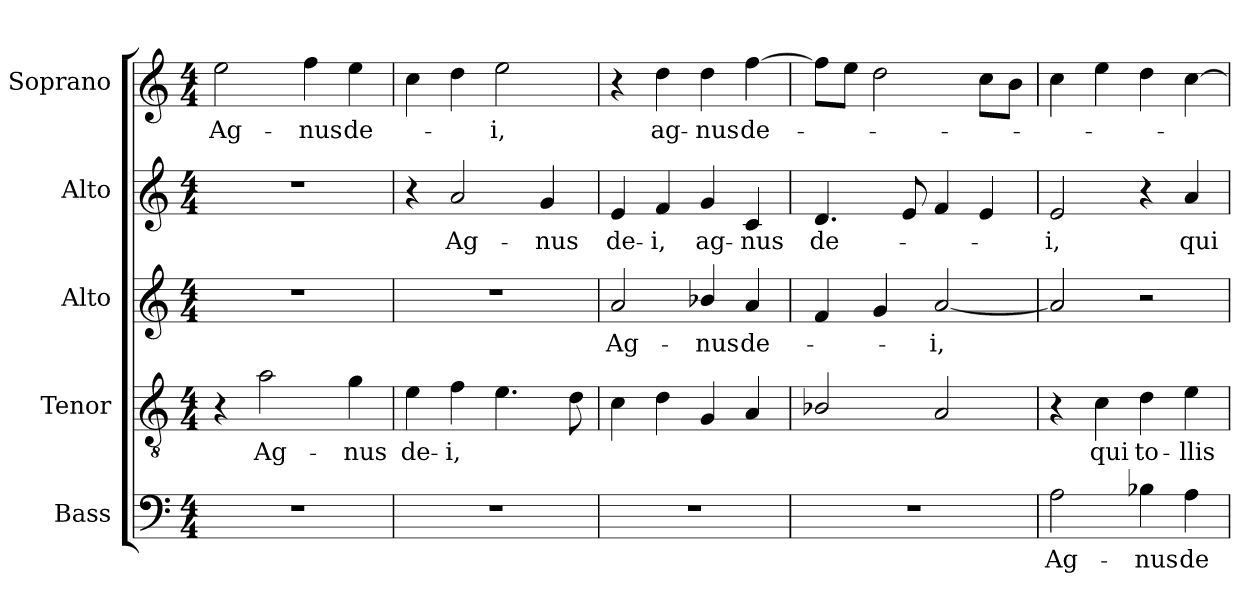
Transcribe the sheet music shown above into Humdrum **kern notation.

**kern	**text	**kern	**text	**kern	**text	**kern	**text	**kern	**text
*part5	*part5	*part4	*part4	*part3	*part3	*part2	*part2	*part1	*part1
*staff5	*staff5	*staff4	*staff4	*staff3	*staff3	*staff2	*staff2	*staff1	*staff1
*I"Bass	*	*I"Tenor	*	*I"Alto	*	*I"Alto	*	*I"Soprano	*
*I'B.	*	*I'T.	*	*I'A.	*	*I'A.	*	*I'S.	*
!!LO:PB:g=z
*clefF4	*	*clefGv2	*	*clefG2	*	*clefG2	*	*clefG2	*
*	*	*ITrd7c12	*	*	*	*	*	*	*
*k[]	*	*k[]	*	*k[]	*	*k[]	*	*k[]	*
*C:	*	*C:	*	*C:	*	*C:	*	*C:	*
*M4/4	*	*M4/4	*	*M4/4	*	*M4/4	*	*M4/4	*
=1	=1	=1	=1	=1	=1	=1	=1	=1	=1
!	!	!	!	!	!	!	!	!	!LO:LY:b:color=#000000
1r	.	4r	.	1r	.	1r	.	2eei\	Ag-
!	!	!	!LO:LY:b:color=#000000	!	!	!	!	!	!
.	.	2Ai\	Ag-	.	.	.	.	.	.
!	!	!	!	!	!	!	!	!	!LO:LY:b:color=#000000
.	.	.	.	.	.	.	.	4ffi\	-nus
!	!	!	!LO:LY:b:color=#000000	!	!	!	!	!	!
!	!	!	!	!	!	!	!	!	!LO:LY:b:color=#000000
.	.	4Gi\	-nus	.	.	.	.	4eei\	de-
=2	=2	=2	=2	=2	=2	=2	=2	=2	=2
!	!	!	!LO:LY:b:color=#000000	!	!	!	!	!	!
1r	.	4Ei\	de-	1r	.	4r	.	4cci\	.
!	!	!	!LO:LY:b:color=#000000	!	!	!	!	!	!
!	!	!	!	!	!	!	!LO:LY:b:color=#000000	!	!
.	.	4Fi\	-i,	.	.	2ai/	Ag-	4ddi\	.
!	!	!	!	!	!	!	!	!	!LO:LY:b:color=#000000
.	.	4.Ei\	.	.	.	.	.	2eei\	-i,
!	!	!	!	!	!	!	!LO:LY:b:color=#000000	!	!
.	.	.	.	.	.	4gi/	-nus	.	.
.	.	8Di\	.	.	.	.	.	.	.
=3	=3	=3	=3	=3	=3	=3	=3	=3	=3
!	!	!	!	!	!LO:LY:b:color=#000000	!	!	!	!
!	!	!	!	!	!	!	!LO:LY:b:color=#000000	!	!
1r	.	4Ci\	.	2ai/	Ag-	4ei/	de-	4r	.
!	!	!	!	!	!	!	!LO:LY:b:color=#000000	!	!
!	!	!	!	!	!	!	!	!	!LO:LY:b:color=#000000
.	.	4Di\	.	.	.	4fi/	-i,	4ddi\	ag-
!	!	!	!	!	!LO:LY:b:color=#000000	!	!	!	!
!	!	!	!	!	!	!	!LO:LY:b:color=#000000	!	!
!	!	!	!	!	!	!	!	!	!LO:LY:b:color=#000000
.	.	4GGi/	.	4b-i/	-nus	4gi/	ag-	4ddi\	-nus
!	!	!	!	!	!LO:LY:b:color=#000000	!	!	!	!
!	!	!	!	!	!	!	!LO:LY:b:color=#000000	!	!
!	!	!	!	!	!	!	!	!	!LO:LY:b:color=#000000
.	.	4AAi/	.	4ai/	de-	4ci/	-nus	[4ffi\	de-
=4	=4	=4	=4	=4	=4	=4	=4	=4	=4
!	!	!	!	!	!	!	!LO:LY:b:color=#000000	!	!
1r	.	2BB-Xi/	.	4fi/	.	4.di/	de-	8ffi\L]	.
.	.	.	.	.	.	.	.	8eei\J	.
.	.	.	.	4gi/	.	.	.	2ddi\	.
.	.	.	.	.	.	8ei/	.	.	.
!	!	!	!	!	!LO:LY:b:color=#000000	!	!	!	!
.	.	2AAi/	.	[2ai/	-i,	4fi/	.	.	.
.	.	.	.	.	.	4ei/	.	8cci\L	.
.	.	.	.	.	.	.	.	8bi\J	.
=5	=5	=5	=5	=5	=5	=5	=5	=5	=5
!	!LO:LY:b:color=#000000	!	!	!	!	!	!	!	!
!	!	!	!	!	!	!	!LO:LY:b:color=#000000	!	!
2Ai\	Ag-	4r	.	2ai/]	.	2ei/	-i,	4cci\	.
!	!	!	!LO:LY:b:color=#000000	!	!	!	!	!	!
.	.	4Ci\	qui	.	.	.	.	4eei\	.
!	!LO:LY:b:color=#000000	!	!	!	!	!	!	!	!
!	!	!	!LO:LY:b:color=#000000	!	!	!	!	!	!
4B-Xi\	-nus	4Di\	to-	2r	.	4r	.	4ddi\	.
!	!LO:LY:b:color=#000000	!	!	!	!	!	!	!	!
!	!	!	!LO:LY:b:color=#000000	!	!	!	!	!	!
!	!	!	!	!	!	!	!LO:LY:b:color=#000000	!	!
4Ai\	de-	4Ei\	-llis	.	.	4ai/	qui	[4cci\	.
=	=	=	=	=	=	=	=	=	=
*-	*-	*-	*-	*-	*-	*-	*-	*-	*-
